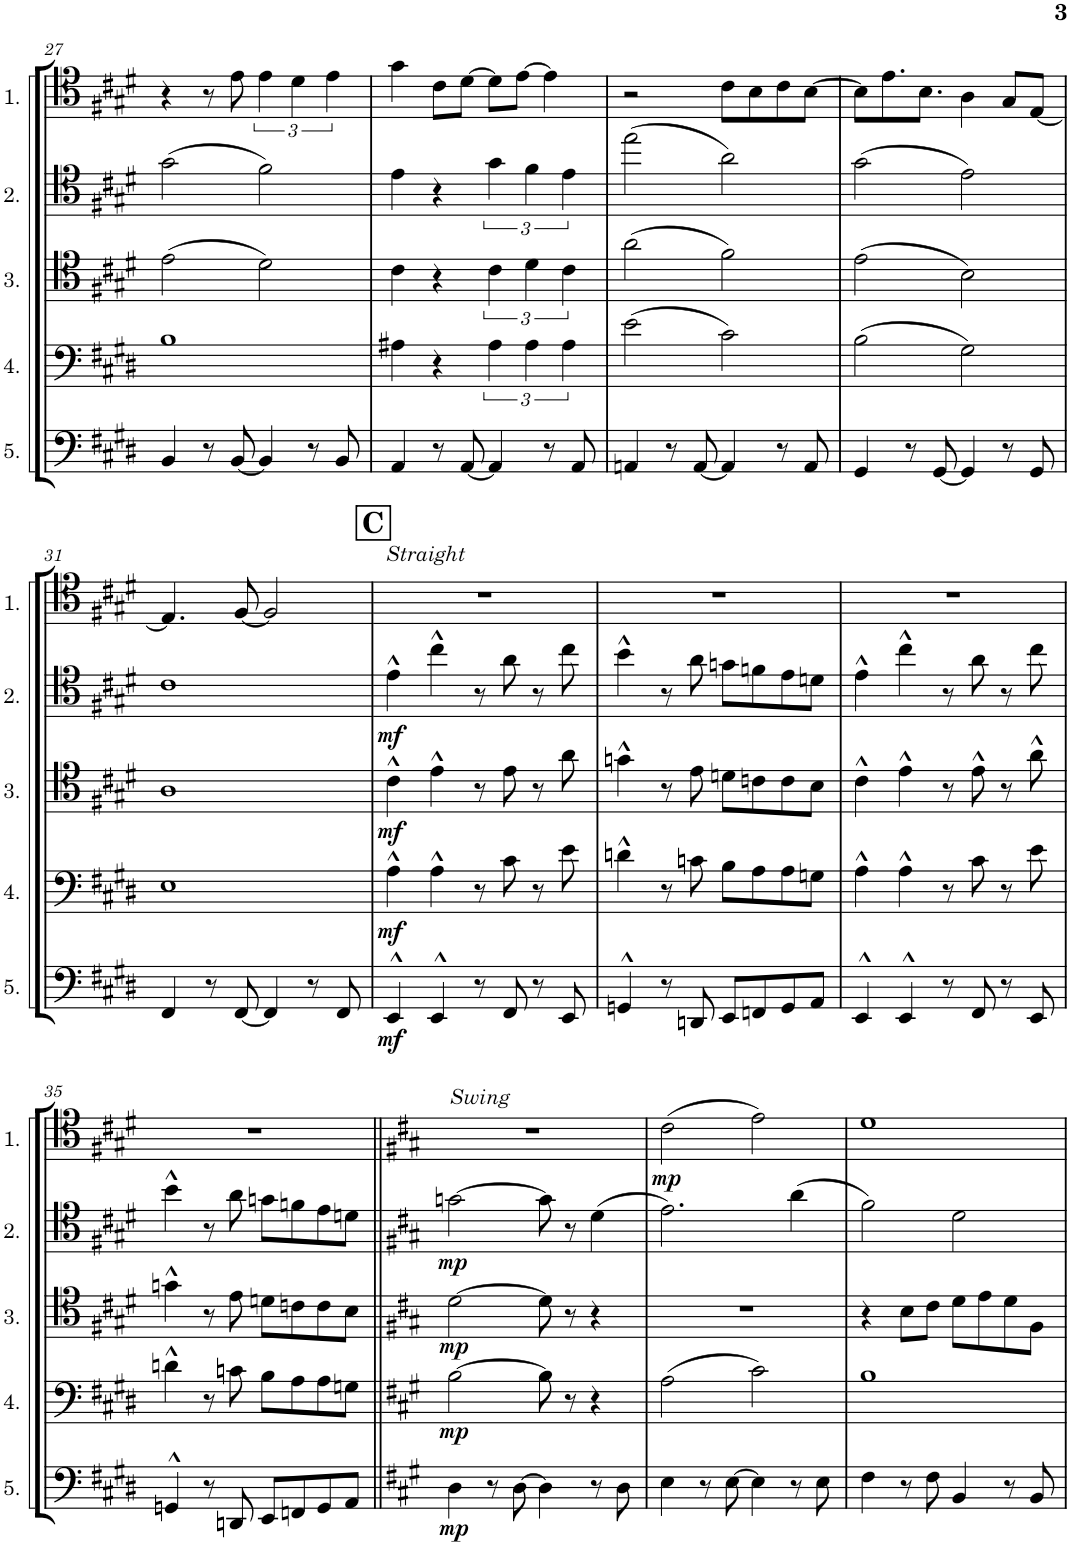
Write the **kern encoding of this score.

**kern	**dynam	**kern	**dynam	**kern	**dynam	**kern	**dynam	**kern	**dynam
*part5	*part5	*part4	*part4	*part3	*part3	*part2	*part2	*part1	*part1
*staff5	*staff5	*staff4	*staff4	*staff3	*staff3	*staff2	*staff2	*staff1	*staff1
*I"Cello 5	*	*I"Cello 4	*	*I"Cello 3	*	*I"Cello 2	*	*I"Cello 1	*
!!LO:PB:g=z
*clefF4	*	*clefF4	*	*clefC4	*	*clefC4	*	*clefC4	*
*k[f#c#g#d#]	*	*k[f#c#g#d#]	*	*k[f#c#g#d#]	*	*k[f#c#g#d#]	*	*k[f#c#g#d#]	*
*M4/4	*	*M4/4	*	*M4/4	*	*M4/4	*	*M4/4	*
=27	=27	=27	=27	=27	=27	=27	=27	=27	=27
4BB/	.	1B	.	(2e\	.	(2g#\	.	4r	.
8r	.	.	.	.	.	.	.	8r	.
[8BB/	.	.	.	.	.	.	.	8e\	.
4BB/]	.	.	.	2d#\)	.	2f#\)	.	6e\	.
.	.	.	.	.	.	.	.	6d#\	.
8r	.	.	.	.	.	.	.	.	.
.	.	.	.	.	.	.	.	6e\	.
8BB/	.	.	.	.	.	.	.	.	.
=28	=28	=28	=28	=28	=28	=28	=28	=28	=28
4AA/	.	4A#X\	.	4c#\	.	4e\	.	4g#\	.
8r	.	4r	.	4r	.	4r	.	8c#\L	.
[8AA/	.	.	.	.	.	.	.	[8d#\J	.
4AA/]	.	6A#\	.	6c#\	.	6g#\	.	8d#\L]	.
.	.	.	.	.	.	.	.	[8e\J	.
.	.	6A#\	.	6d#\	.	6f#\	.	.	.
8r	.	.	.	.	.	.	.	4e\]	.
.	.	6A#\	.	6c#\	.	6e\	.	.	.
8AA/	.	.	.	.	.	.	.	.	.
=29	=29	=29	=29	=29	=29	=29	=29	=29	=29
4AAn/	.	(2e\	.	(2a\	.	(2ee\	.	2r	.
8r	.	.	.	.	.	.	.	.	.
[8AA/	.	.	.	.	.	.	.	.	.
4AA/]	.	2c#\)	.	2f#\)	.	2a\)	.	8c#\L	.
.	.	.	.	.	.	.	.	8B\	.
8r	.	.	.	.	.	.	.	8c#\	.
8AA/	.	.	.	.	.	.	.	[8B\J	.
=30	=30	=30	=30	=30	=30	=30	=30	=30	=30
4GG#/	.	(2B\	.	(2e\	.	(2g#\	.	8B\L]	.
.	.	.	.	.	.	.	.	8.e\	.
8r	.	.	.	.	.	.	.	.	.
.	.	.	.	.	.	.	.	8.B\J	.
[8GG#/	.	.	.	.	.	.	.	.	.
4GG#/]	.	2G#\)	.	2B\)	.	2e\)	.	4A\	.
8r	.	.	.	.	.	.	.	8G#/L	.
8GG#/	.	.	.	.	.	.	.	[8E/J	.
!!LO:LB:g=z
=31	=31	=31	=31	=31	=31	=31	=31	=31	=31
4FF#/	.	1E	.	1A	.	1c#	.	4.E/]	.
8r	.	.	.	.	.	.	.	.	.
[8FF#/	.	.	.	.	.	.	.	[8F#/	.
4FF#/]	.	.	.	.	.	.	.	2F#/]	.
8r	.	.	.	.	.	.	.	.	.
8FF#/	.	.	.	.	.	.	.	.	.
!!LO:REH:place=s1:a:B:cj:fs=14:t=C
=32	=32	=32	=32	=32	=32	=32	=32	=32	=32
!	!	!	!	!	!	!	!	!LO:TX:a:i:t=Straight	!
!	!LO:DY:b	!	!LO:DY:b	!	!LO:DY:b	!	!LO:DY:b	!	!
4EE^^/	mf	4A^^\	mf	4c#^^\	mf	4e^^\	mf	1r	.
4EE^^/	.	4A^^\	.	4e^^\	.	4cc#^^\	.	.	.
8r	.	8r	.	8r	.	8r	.	.	.
8FF#/	.	8c#\	.	8e\	.	8a\	.	.	.
8r	.	8r	.	8r	.	8r	.	.	.
8EE/	.	8e\	.	8a\	.	8cc#\	.	.	.
=33	=33	=33	=33	=33	=33	=33	=33	=33	=33
4GGn^^/	.	4dn^^\	.	4gn^^\	.	4b^^\	.	1r	.
8r	.	8r	.	8r	.	8r	.	.	.
8DDn/	.	8cn\	.	8e\	.	8a\	.	.	.
8EE/L	.	8B\L	.	8dn\L	.	8gn\L	.	.	.
8FFn/	.	8A\	.	8cn\	.	8fn\	.	.	.
8GG/	.	8A\	.	8c\	.	8e\	.	.	.
8AA/J	.	8Gn\J	.	8B\J	.	8dn\J	.	.	.
=34	=34	=34	=34	=34	=34	=34	=34	=34	=34
4EE^^/	.	4A^^\	.	4c#^^\	.	4e^^\	.	1r	.
4EE^^/	.	4A^^\	.	4e^^\	.	4cc#^^\	.	.	.
8r	.	8r	.	8r	.	8r	.	.	.
8FF#/	.	8c#\	.	8e^^\	.	8a\	.	.	.
8r	.	8r	.	8r	.	8r	.	.	.
8EE/	.	8e\	.	8a^^\	.	8cc#\	.	.	.
!!LO:LB:g=z
=35	=35	=35	=35	=35	=35	=35	=35	=35	=35
4GGn^^/	.	4dn^^\	.	4gn^^\	.	4b^^\	.	1r	.
8r	.	8r	.	8r	.	8r	.	.	.
8DDn/	.	8cn\	.	8e\	.	8a\	.	.	.
8EE/L	.	8B\L	.	8dn\L	.	8gn\L	.	.	.
8FFn/	.	8A\	.	8cn\	.	8fn\	.	.	.
8GG/	.	8A\	.	8c\	.	8e\	.	.	.
8AA/J	.	8Gn\J	.	8B\J	.	8dn\J	.	.	.
=36||	=36||	=36||	=36||	=36||	=36||	=36||	=36||	=36||	=36||
*k[f#c#g#]	*	*k[f#c#g#]	*	*k[f#c#g#]	*	*k[f#c#g#]	*	*k[f#c#g#]	*
!	!	!	!	!	!	!	!	!LO:TX:a:i:t=Swing	!
!	!LO:DY:b	!	!LO:DY:b	!	!LO:DY:b	!	!LO:DY:b	!	!
4D\	mp	[2B\	mp	[2d\	mp	[2gn\	mp	1r	.
8r	.	.	.	.	.	.	.	.	.
[8D\	.	.	.	.	.	.	.	.	.
4D\]	.	8B\]	.	8d\]	.	8g\]	.	.	.
.	.	8r	.	8r	.	8r	.	.	.
8r	.	4r	.	4r	.	(4d\	.	.	.
8D\	.	.	.	.	.	.	.	.	.
=37	=37	=37	=37	=37	=37	=37	=37	=37	=37
!	!	!	!	!	!	!	!	!	!LO:DY:b
4E\	.	(2A\	.	1r	.	2.e\)	.	(2c#\	mp
8r	.	.	.	.	.	.	.	.	.
[8E\	.	.	.	.	.	.	.	.	.
4E\]	.	2c#\)	.	.	.	.	.	2e\)	.
8r	.	.	.	.	.	(4a\	.	.	.
8E\	.	.	.	.	.	.	.	.	.
=38	=38	=38	=38	=38	=38	=38	=38	=38	=38
4F#\	.	1B	.	4r	.	2f#\)	.	1d	.
8r	.	.	.	8B\L	.	.	.	.	.
8F#\	.	.	.	8c#\J	.	.	.	.	.
4BB/	.	.	.	8d\L	.	2d\	.	.	.
.	.	.	.	8e\	.	.	.	.	.
8r	.	.	.	8d\	.	.	.	.	.
8BB/	.	.	.	8F#\J	.	.	.	.	.
=	=	=	=	=	=	=	=	=	=
*-	*-	*-	*-	*-	*-	*-	*-	*-	*-
